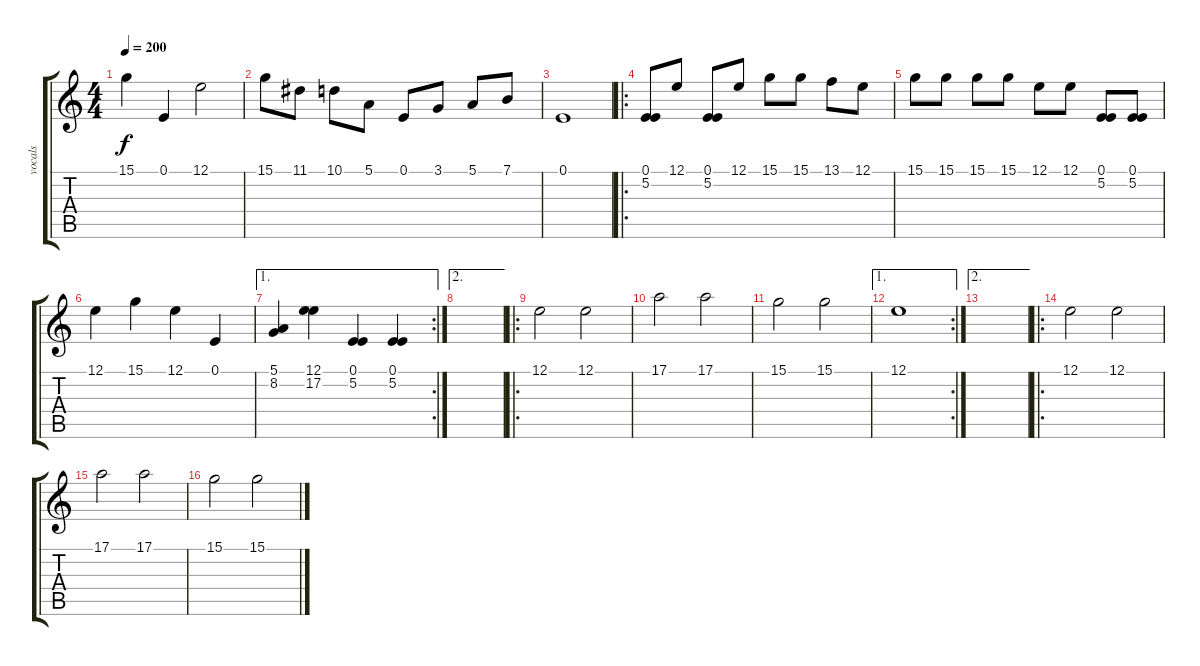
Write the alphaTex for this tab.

\track ("vocals" "vocals") {instrument synthstrings1}
\staff {score tabs}
\tuning (E4 B3 G3 D3 A2 E2) {hide}
\ts (4 4)
\tempo 200
\clef g2
\ks c
15.1.4{dy f instrument synthstrings1} 0.1.4 12.1.2 |
15.1.8 11.1.8 10.1.8 5.1.8 0.1.8 3.1.8 5.1.8 7.1.8 |
0.1.1 |
\ro
(0.1 5.2).8 12.1.8 (0.1 5.2).8 12.1.8 15.1.8 15.1.8 13.1.8 12.1.8 |
15.1.8 15.1.8 15.1.8 15.1.8 12.1.8 12.1.8 (0.1 5.2).8 (0.1 5.2).8 |
12.1.4 15.1.4 12.1.4 0.1.4 |
\ae 1
\rc 2
(5.1 8.2).4 (12.1 17.2).4 (0.1 5.2).4 (0.1 5.2).4 |
\ae 2
|
\ro
12.1.2 12.1.2 |
17.1.2 17.1.2 |
15.1.2 15.1.2 |
\ae 1
\rc 2
12.1.1 |
\ae 2
|
\ro
12.1.2 12.1.2 |
17.1.2 17.1.2 |
15.1.2 15.1.2
